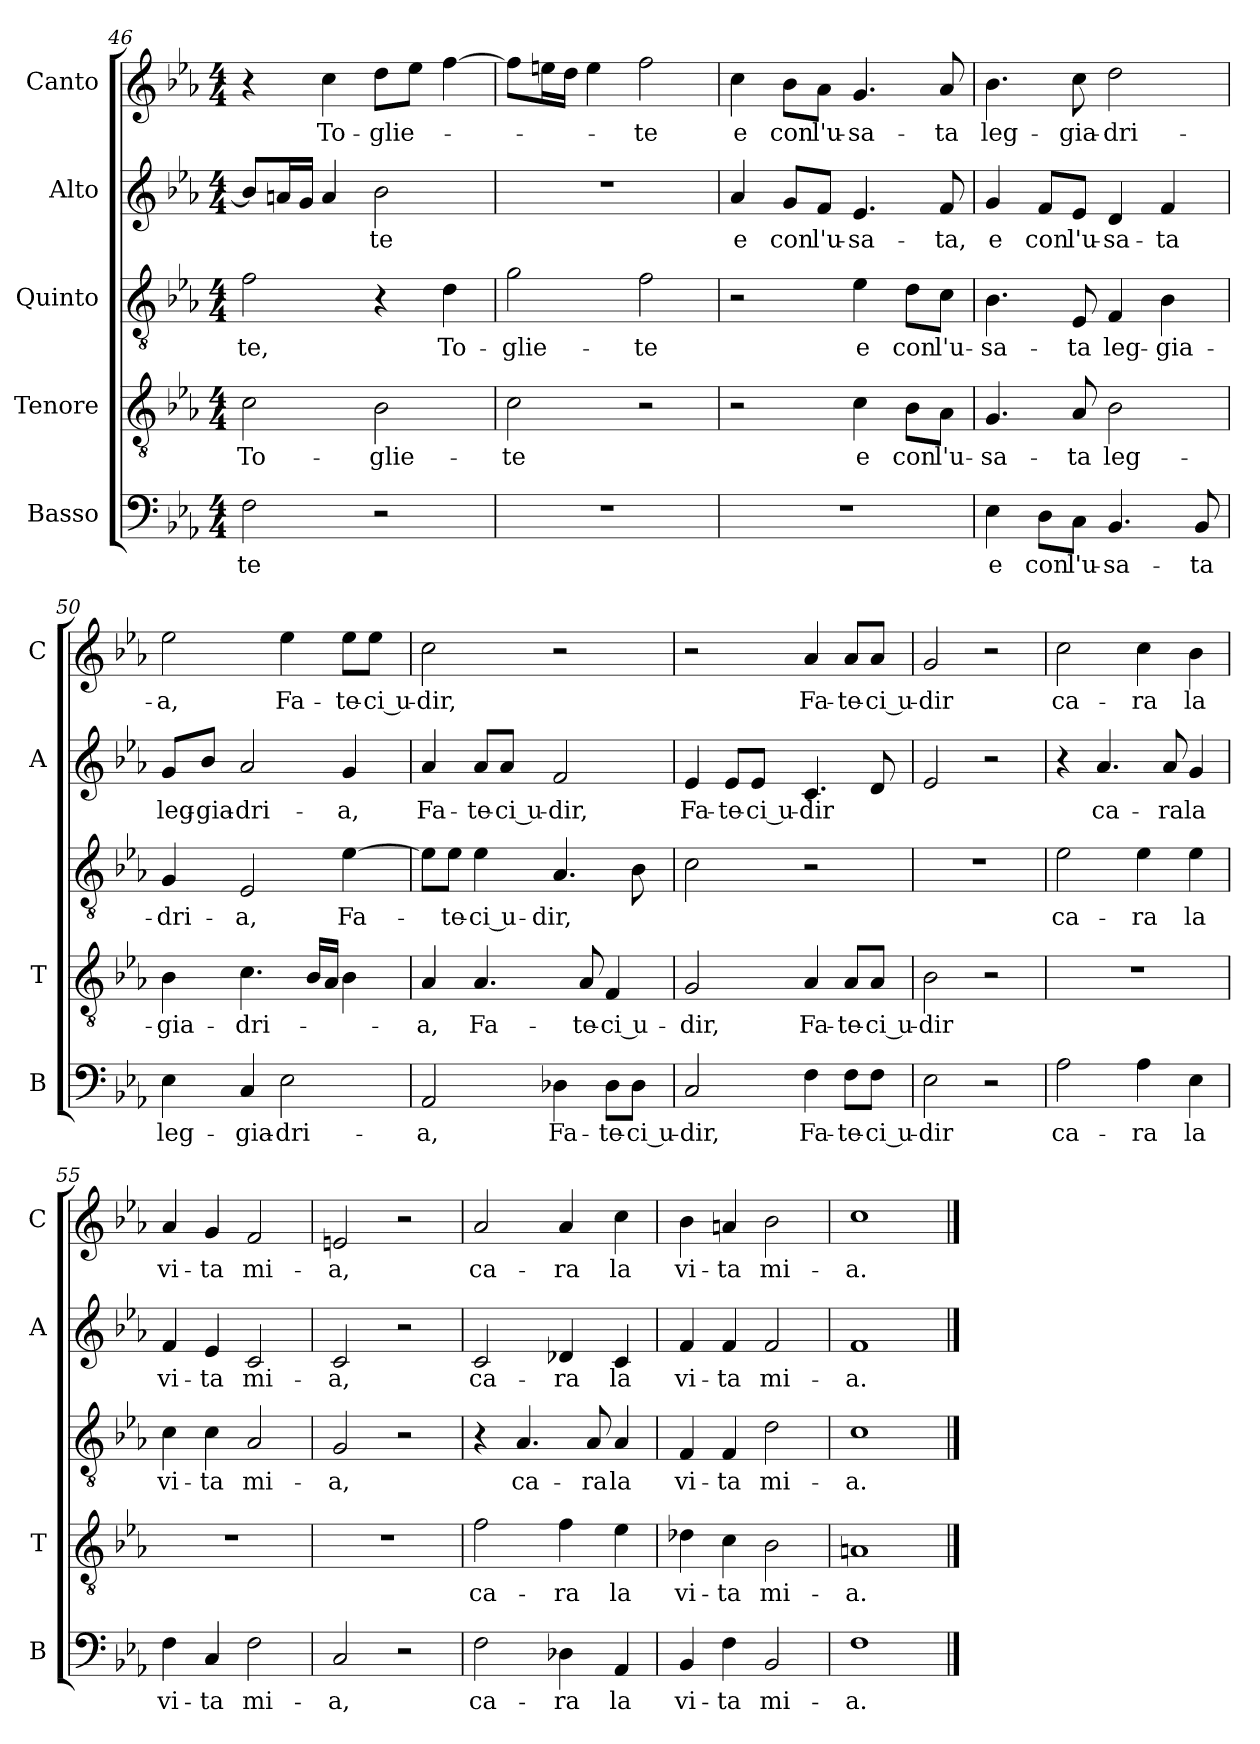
**kern	**text	**kern	**text	**kern	**text	**kern	**text	**kern	**text
*part5	*part5	*part4	*part4	*part3	*part3	*part2	*part2	*part1	*part1
*staff5	*staff5	*staff4	*staff4	*staff3	*staff3	*staff2	*staff2	*staff1	*staff1
*I"Basso	*	*I"Tenore	*	*I"Quinto	*	*I"Alto	*	*I"Canto	*
*I'B	*	*I'T	*	*	*	*I'A	*	*I'C	*
*clefF4	*	*clefGv2	*	*clefGv2	*	*clefG2	*	*clefG2	*
*k[b-e-a-]	*	*k[b-e-a-]	*	*k[b-e-a-]	*	*k[b-e-a-]	*	*k[b-e-a-]	*
*E-:	*	*E-:	*	*E-:	*	*E-:	*	*E-:	*
*M4/4	*	*M4/4	*	*M4/4	*	*M4/4	*	*M4/4	*
=46	=46	=46	=46	=46	=46	=46	=46	=46	=46
!	!LO:LY:b	!	!LO:LY:b	!	!LO:LY:b	!	!	!	!
2F\	-te	2c\	To-	2f\	-te,	8b-/L]	.	4r	.
.	.	.	.	.	.	16an/L	.	.	.
.	.	.	.	.	.	16g/JJ	.	.	.
!	!	!	!	!	!	!	!	!	!LO:LY:b
.	.	.	.	.	.	4a/	.	4cc\	To-
!	!	!	!LO:LY:b	!	!	!	!LO:LY:b	!	!LO:LY:b
2r	.	2B-\	-glie-	4r	.	2b-\	-te	8dd\L	-glie-
.	.	.	.	.	.	.	.	8ee-\J	.
!	!	!	!	!	!LO:LY:b	!	!	!	!
.	.	.	.	4d\	To-	.	.	[4ff\	.
=47	=47	=47	=47	=47	=47	=47	=47	=47	=47
!	!	!	!LO:LY:b	!	!LO:LY:b	!	!	!	!
1r	.	2c\	-te	2g\	-glie-	1r	.	8ff\L]	.
.	.	.	.	.	.	.	.	16een\L	.
.	.	.	.	.	.	.	.	16dd\JJ	.
.	.	.	.	.	.	.	.	4ee\	.
!	!	!	!	!	!LO:LY:b	!	!	!	!LO:LY:b
.	.	2r	.	2f\	-te	.	.	2ff\	-te
!!LO:LB:g=z
=48	=48	=48	=48	=48	=48	=48	=48	=48	=48
!	!	!	!	!	!	!	!LO:LY:b	!	!LO:LY:b
1r	.	2r	.	2r	.	4a-/	e	4cc\	e
!	!	!	!	!	!	!	!LO:LY:b	!	!LO:LY:b
.	.	.	.	.	.	8g/L	con	8b-\L	con
!	!	!	!	!	!	!	!LO:LY:b	!	!LO:LY:b
.	.	.	.	.	.	8f/J	l'u-	8a-\J	l'u-
!	!	!	!LO:LY:b	!	!LO:LY:b	!	!LO:LY:b	!	!LO:LY:b
.	.	4c\	e	4e-\	e	4.e-/	-sa-	4.g/	-sa-
!	!	!	!LO:LY:b	!	!LO:LY:b	!	!	!	!
.	.	8B-\L	con	8d\L	con	.	.	.	.
!	!	!	!LO:LY:b	!	!LO:LY:b	!	!LO:LY:b	!	!LO:LY:b
.	.	8A-\J	l'u-	8c\J	l'u-	8f/	-ta,	8a-/	-ta
=49	=49	=49	=49	=49	=49	=49	=49	=49	=49
!	!LO:LY:b	!	!LO:LY:b	!	!LO:LY:b	!	!LO:LY:b	!	!LO:LY:b
4E-\	e	4.G/	-sa-	4.B-\	-sa-	4g/	e	4.b-\	leg-
!	!LO:LY:b	!	!	!	!	!	!LO:LY:b	!	!
8D\L	con	.	.	.	.	8f/L	con	.	.
!	!LO:LY:b	!	!LO:LY:b	!	!LO:LY:b	!	!LO:LY:b	!	!LO:LY:b
8C\J	l'u-	8A-/	-ta	8E-/	-ta	8e-/J	l'u-	8cc\	-gia-
!	!LO:LY:b	!	!LO:LY:b	!	!LO:LY:b	!	!LO:LY:b	!	!LO:LY:b
4.BB-/	-sa-	2B-\	leg-	4F/	leg-	4d/	-sa-	2dd\	-dri-
!	!	!	!	!	!LO:LY:b	!	!LO:LY:b	!	!
.	.	.	.	4B-\	-gia-	4f/	-ta	.	.
!	!LO:LY:b	!	!	!	!	!	!	!	!
8BB-/	-ta	.	.	.	.	.	.	.	.
=50	=50	=50	=50	=50	=50	=50	=50	=50	=50
!	!LO:LY:b	!	!LO:LY:b	!	!LO:LY:b	!	!LO:LY:b	!	!LO:LY:b
4E-\	leg-	4B-\	-gia-	4G/	-dri-	8g/L	leg-	2ee-\	-a,
!	!	!	!	!	!	!	!LO:LY:b	!	!
.	.	.	.	.	.	8b-/J	-gia-	.	.
!	!LO:LY:b	!	!LO:LY:b	!	!LO:LY:b	!	!LO:LY:b	!	!
4C/	-gia-	4.c\	-dri-	2E-/	-a,	2a-/	-dri-	.	.
!	!LO:LY:b	!	!	!	!	!	!	!	!LO:LY:b
2E-\	-dri-	.	.	.	.	.	.	4ee-\	Fa-
.	.	16B-/LL	.	.	.	.	.	.	.
.	.	16A-/JJ	.	.	.	.	.	.	.
!	!	!	!	!	!LO:LY:b	!	!LO:LY:b	!	!LO:LY:b
.	.	4B-\	.	[4e-\	Fa-	4g/	-a,	8ee-\L	-te-
!	!	!	!	!	!	!	!	!	!LO:LY:b
.	.	.	.	.	.	.	.	8ee-\J	ci u-
=51	=51	=51	=51	=51	=51	=51	=51	=51	=51
!	!LO:LY:b	!	!LO:LY:b	!	!	!	!LO:LY:b	!	!LO:LY:b
2AA-/	-a,	4A-/	-a,	8e-\L]	.	4a-/	Fa-	2cc\	-dir,
!	!	!	!	!	!LO:LY:b	!	!	!	!
.	.	.	.	8e-\J	-te-	.	.	.	.
!	!	!	!LO:LY:b	!	!LO:LY:b	!	!LO:LY:b	!	!
.	.	4.A-/	Fa-	4e-\	ci u-	8a-/L	-te-	.	.
!	!	!	!	!	!	!	!LO:LY:b	!	!
.	.	.	.	.	.	8a-/J	ci u-	.	.
!	!LO:LY:b	!	!	!	!LO:LY:b	!	!LO:LY:b	!	!
4D-X\	Fa-	.	.	4.A-/	-dir,	2f/	-dir,	2r	.
!	!	!	!LO:LY:b	!	!	!	!	!	!
.	.	8A-/	-te-	.	.	.	.	.	.
!	!LO:LY:b	!	!LO:LY:b	!	!	!	!	!	!
8D-\L	-te-	4F/	ci u-	.	.	.	.	.	.
!	!LO:LY:b	!	!	!	!	!	!	!	!
8D-\J	ci u-	.	.	8B-\	.	.	.	.	.
=52	=52	=52	=52	=52	=52	=52	=52	=52	=52
!	!LO:LY:b	!	!LO:LY:b	!	!	!	!LO:LY:b	!	!
2C/	-dir,	2G/	-dir,	2c\	.	4e-/	Fa-	2r	.
!	!	!	!	!	!	!	!LO:LY:b	!	!
.	.	.	.	.	.	8e-/L	-te-	.	.
!	!	!	!	!	!	!	!LO:LY:b	!	!
.	.	.	.	.	.	8e-/J	ci u-	.	.
!	!LO:LY:b	!	!LO:LY:b	!	!	!	!LO:LY:b	!	!LO:LY:b
4F\	Fa-	4A-/	Fa-	2r	.	4.c/	-dir	4a-/	Fa-
!	!LO:LY:b	!	!LO:LY:b	!	!	!	!	!	!LO:LY:b
8F\L	-te-	8A-/L	-te-	.	.	.	.	8a-/L	-te-
!	!LO:LY:b	!	!LO:LY:b	!	!	!	!	!	!LO:LY:b
8F\J	ci u-	8A-/J	ci u-	.	.	8d/	.	8a-/J	ci u-
!!LO:PB:g=z
=53	=53	=53	=53	=53	=53	=53	=53	=53	=53
!	!LO:LY:b	!	!LO:LY:b	!	!	!	!	!	!LO:LY:b
2E-\	-dir	2B-\	-dir	1r	.	2e-/	.	2g/	-dir
2r	.	2r	.	.	.	2r	.	2r	.
=54	=54	=54	=54	=54	=54	=54	=54	=54	=54
!	!LO:LY:b	!	!	!	!LO:LY:b	!	!	!	!LO:LY:b
2A-\	ca-	1r	.	2e-\	ca-	4r	.	2cc\	ca-
!	!	!	!	!	!	!	!LO:LY:b	!	!
.	.	.	.	.	.	4.a-/	ca-	.	.
!	!LO:LY:b	!	!	!	!LO:LY:b	!	!	!	!LO:LY:b
4A-\	-ra	.	.	4e-\	-ra	.	.	4cc\	-ra
!	!	!	!	!	!	!	!LO:LY:b	!	!
.	.	.	.	.	.	8a-/	-ra	.	.
!	!LO:LY:b	!	!	!	!LO:LY:b	!	!LO:LY:b	!	!LO:LY:b
4E-\	la	.	.	4e-\	la	4g/	la	4b-\	la
=55	=55	=55	=55	=55	=55	=55	=55	=55	=55
!	!LO:LY:b	!	!	!	!LO:LY:b	!	!LO:LY:b	!	!LO:LY:b
4F\	vi-	1r	.	4c\	vi-	4f/	vi-	4a-/	vi-
!	!LO:LY:b	!	!	!	!LO:LY:b	!	!LO:LY:b	!	!LO:LY:b
4C/	-ta	.	.	4c\	-ta	4e-/	-ta	4g/	-ta
!	!LO:LY:b	!	!	!	!LO:LY:b	!	!LO:LY:b	!	!LO:LY:b
2F\	mi-	.	.	2A-/	mi-	2c/	mi-	2f/	mi-
=56	=56	=56	=56	=56	=56	=56	=56	=56	=56
!	!LO:LY:b	!	!	!	!LO:LY:b	!	!LO:LY:b	!	!LO:LY:b
2C/	-a,	1r	.	2G/	-a,	2c/	-a,	2en/	-a,
2r	.	.	.	2r	.	2r	.	2r	.
=57	=57	=57	=57	=57	=57	=57	=57	=57	=57
!	!LO:LY:b	!	!LO:LY:b	!	!	!	!LO:LY:b	!	!LO:LY:b
2F\	ca-	2f\	ca-	4r	.	2c/	ca-	2a-/	ca-
!	!	!	!	!	!LO:LY:b	!	!	!	!
.	.	.	.	4.A-/	ca-	.	.	.	.
!	!LO:LY:b	!	!LO:LY:b	!	!	!	!LO:LY:b	!	!LO:LY:b
4D-X\	-ra	4f\	-ra	.	.	4d-X/	-ra	4a-/	-ra
!	!	!	!	!	!LO:LY:b	!	!	!	!
.	.	.	.	8A-/	-ra	.	.	.	.
!	!LO:LY:b	!	!LO:LY:b	!	!LO:LY:b	!	!LO:LY:b	!	!LO:LY:b
4AA-/	la	4e-\	la	4A-/	la	4c/	la	4cc\	la
=58	=58	=58	=58	=58	=58	=58	=58	=58	=58
!	!LO:LY:b	!	!LO:LY:b	!	!LO:LY:b	!	!LO:LY:b	!	!LO:LY:b
4BB-/	vi-	4d-X\	vi-	4F/	vi-	4f/	vi-	4b-\	vi-
!	!LO:LY:b	!	!LO:LY:b	!	!LO:LY:b	!	!LO:LY:b	!	!LO:LY:b
4F\	-ta	4c\	-ta	4F/	-ta	4f/	-ta	4an/	-ta
!	!LO:LY:b	!	!LO:LY:b	!	!LO:LY:b	!	!LO:LY:b	!	!LO:LY:b
2BB-/	mi-	2B-\	mi-	2d\	mi-	2f/	mi-	2b-\	mi-
=59	=59	=59	=59	=59	=59	=59	=59	=59	=59
!	!LO:LY:b	!	!LO:LY:b	!	!LO:LY:b	!	!LO:LY:b	!	!LO:LY:b
1F	-a.	1An	-a.	1c	-a.	1f	-a.	1cc	-a.
==	==	==	==	==	==	==	==	==	==
*-	*-	*-	*-	*-	*-	*-	*-	*-	*-
